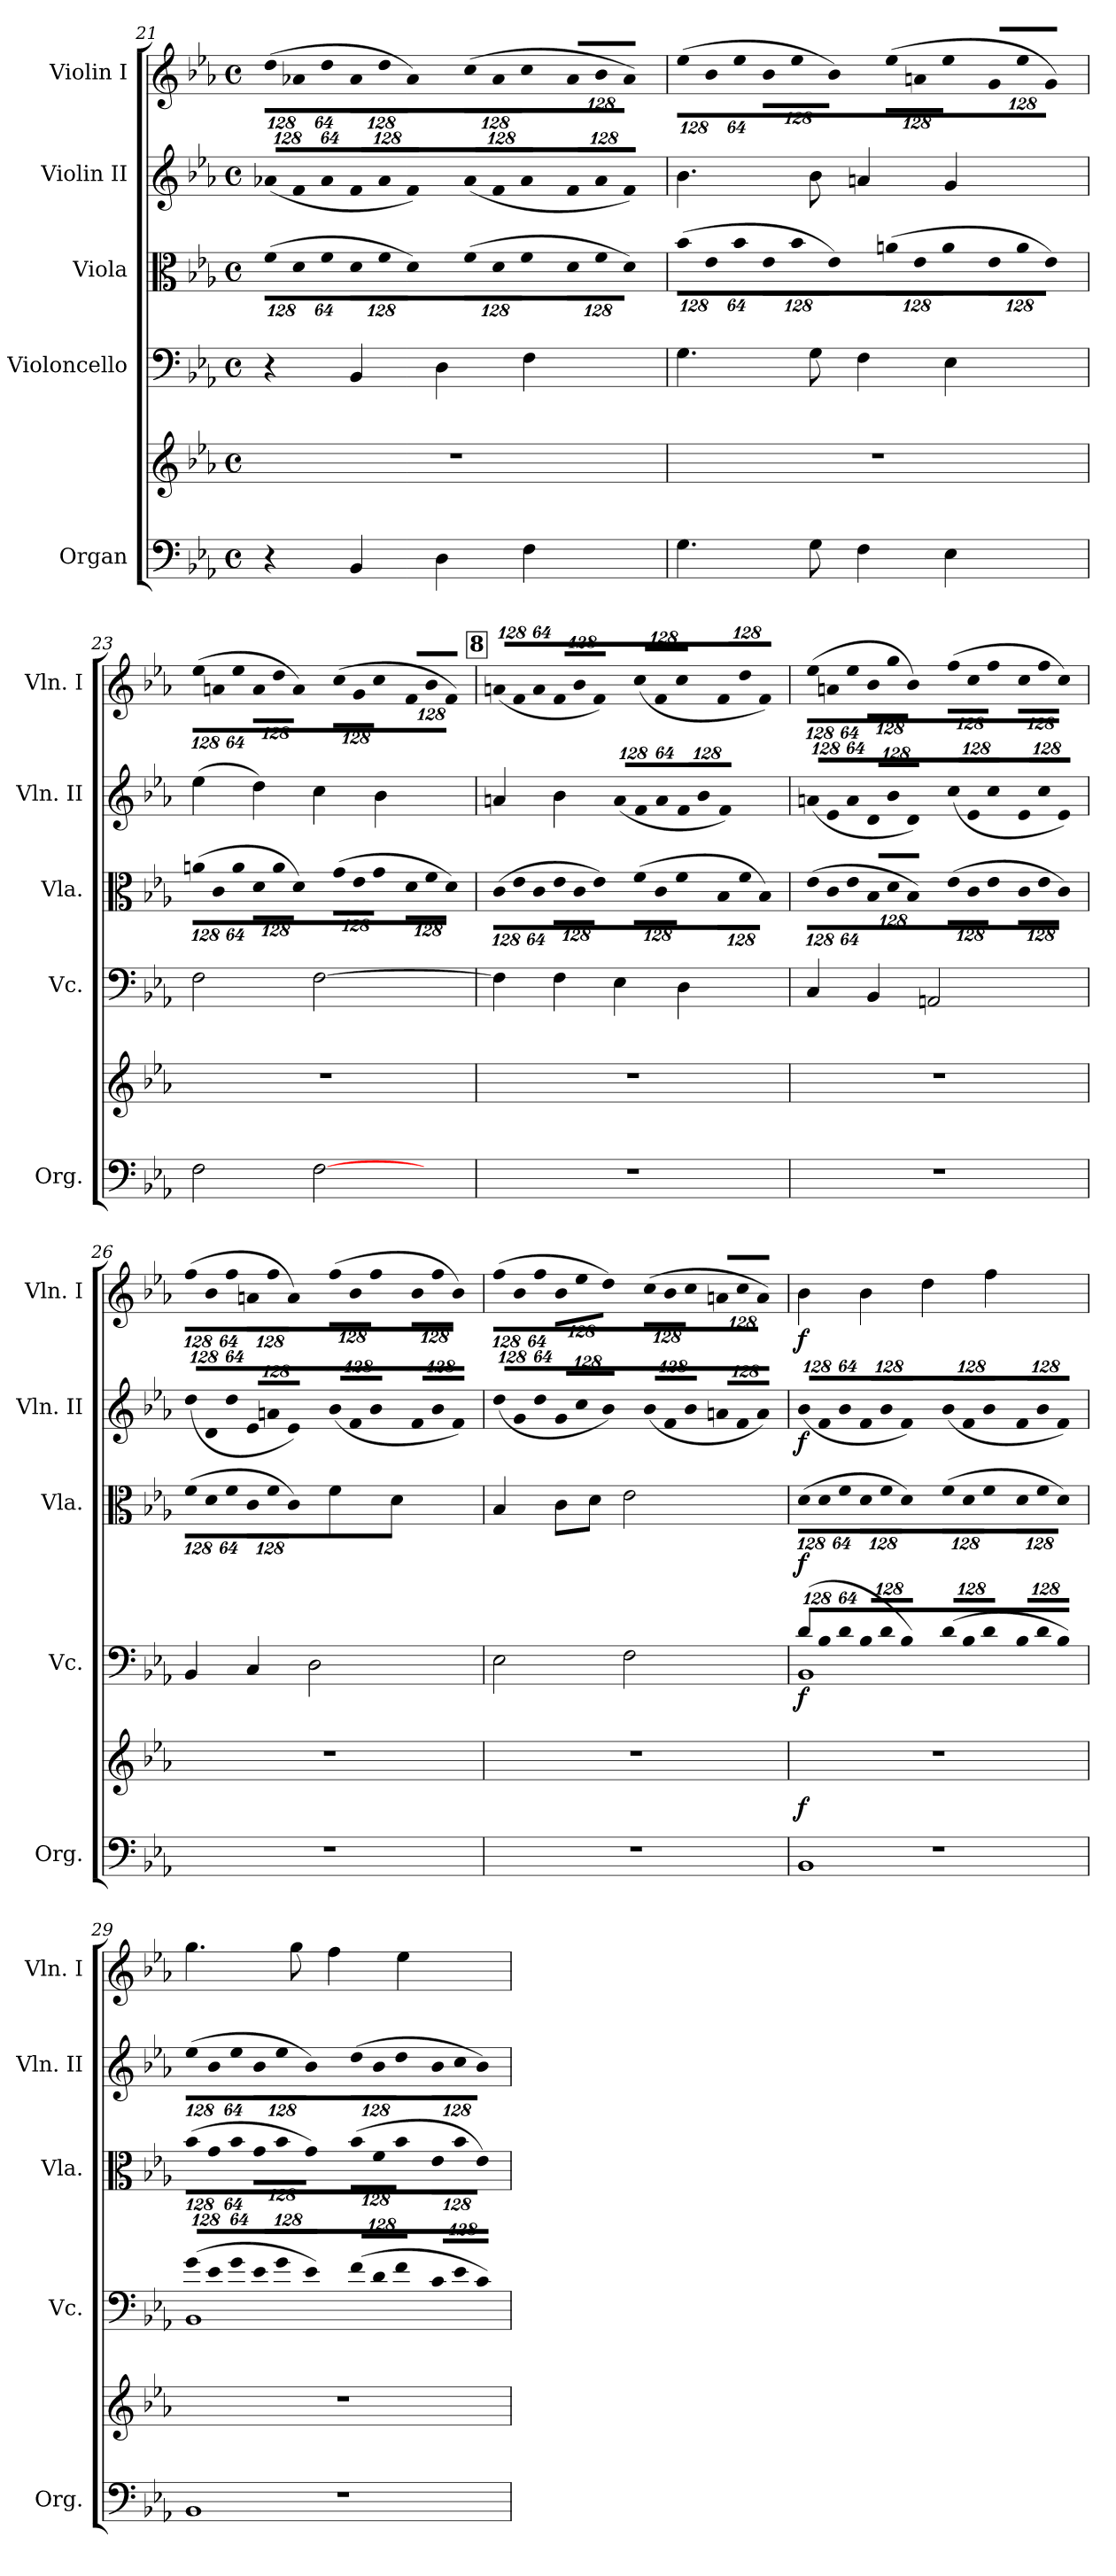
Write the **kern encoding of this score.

**kern	**kern	**dynam	**kern	**dynam	**kern	**dynam	**kern	**dynam	**kern	**dynam
*part5	*part5	*part5	*part4	*part4	*part3	*part3	*part2	*part2	*part1	*part1
*staff6	*staff5	*staff5/6	*staff4	*staff4	*staff3	*staff3	*staff2	*staff2	*staff1	*staff1
*I"Organ	*	*	*I"Violoncello	*	*I"Viola	*	*I"Violin II	*	*I"Violin I	*
*I'Org.	*	*	*I'Vc.	*	*I'Vla.	*	*I'Vln. II	*	*I'Vln. I	*
*clefF4	*clefG2	*	*clefF4	*	*clefC3	*	*clefG2	*	*clefG2	*
*k[b-e-a-]	*k[b-e-a-]	*	*k[b-e-a-]	*	*k[b-e-a-]	*	*k[b-e-a-]	*	*k[b-e-a-]	*
*E-:	*E-:	*	*E-:	*	*E-:	*	*E-:	*	*E-:	*
*M4/4	*M4/4	*	*M4/4	*	*M4/4	*	*M4/4	*	*M4/4	*
*met(c)	*met(c)	*	*met(c)	*	*met(c)	*	*met(c)	*	*met(c)	*
*	*	*	*	*	*Xbrackettup	*	*	*	*	*
=21	=21	=21	=21	=21	=21	=21	=21	=21	=21	=21
!	!	!	!	!	!LO:N:vis=8	!	!	!	!	!
*	*	*	*	*	*	*	*Xbrackettup	*	*	*
!	!	!	!	!	!	!	!LO:N:vis=8	!	!	!
*	*	*	*	*	*	*	*	*	*Xbrackettup	*
!	!	!	!	!	!	!	!	!	!LO:N:vis=8	!
4r	1r	.	4r	.	(1024%85fi\L	.	(1024%85a-Xi/L	.	(1024%85ddi\L	.
!	!	!	!	!	!LO:N:vis=8	!	!LO:N:vis=8	!	!LO:N:vis=8	!
.	.	.	.	.	1024%85di\	.	1024%85fi/	.	1024%85a-Xi\	.
!	!	!	!	!	!LO:N:vis=8	!	!LO:N:vis=8	!	!LO:N:vis=8	!
.	.	.	.	.	512%43fi\J	.	512%43a-i/J	.	512%43ddi\J	.
!	!	!	!	!	!LO:N:vis=8	!	!LO:N:vis=8	!	!LO:N:vis=8	!
4BB-i/	.	.	4BB-i/	.	1024%85di\L	.	1024%85fi/L	.	1024%85a-i\L	.
!	!	!	!	!	!LO:N:vis=8	!	!LO:N:vis=8	!	!LO:N:vis=8	!
.	.	.	.	.	1024%85fi\	.	1024%85a-i/	.	1024%85ddi\	.
!	!	!	!	!	!LO:N:vis=8	!	!LO:N:vis=8	!	!LO:N:vis=8	!
.	.	.	.	.	512%43di\J)	.	512%43fi/J)	.	512%43a-i\J)	.
!	!	!	!	!	!LO:N:vis=8	!	!LO:N:vis=8	!	!LO:N:vis=8	!
4Di\	.	.	4Di\	.	(1024%85fi\L	.	(1024%85a-i/L	.	(1024%85cci\L	.
!	!	!	!	!	!LO:N:vis=8	!	!LO:N:vis=8	!	!LO:N:vis=8	!
.	.	.	.	.	1024%85di\	.	1024%85fi/	.	1024%85a-i\	.
!	!	!	!	!	!LO:N:vis=8	!	!LO:N:vis=8	!	!LO:N:vis=8	!
.	.	.	.	.	512%43fi\J	.	512%43a-i/J	.	512%43cci\J	.
!	!	!	!	!	!LO:N:vis=8	!	!LO:N:vis=8	!	!LO:N:vis=8	!
4Fi\	.	.	4Fi\	.	1024%85di\L	.	1024%85fi/L	.	1024%85a-i/L	.
!	!	!	!	!	!LO:N:vis=8	!	!LO:N:vis=8	!	!LO:N:vis=8	!
.	.	.	.	.	1024%85fi\	.	1024%85a-i/	.	1024%85b-i/	.
!	!	!	!	!	!LO:N:vis=8	!	!LO:N:vis=8	!	!LO:N:vis=8	!
.	.	.	.	.	512%43di\J)	.	512%43fi/J)	.	512%43a-i/J)	.
!!LO:LB:g=z
=22	=22	=22	=22	=22	=22	=22	=22	=22	=22	=22
!	!	!	!	!	!LO:N:vis=8	!	!	!	!LO:N:vis=8	!
4.Gi\	1r	.	4.Gi\	.	(1024%85b-i\L	.	4.b-i\	.	(1024%85ee-i\L	.
!	!	!	!	!	!LO:N:vis=8	!	!	!	!LO:N:vis=8	!
.	.	.	.	.	1024%85e-i\	.	.	.	1024%85b-i\	.
!	!	!	!	!	!LO:N:vis=8	!	!	!	!LO:N:vis=8	!
.	.	.	.	.	512%43b-i\J	.	.	.	512%43ee-i\J	.
!	!	!	!	!	!LO:N:vis=8	!	!	!	!LO:N:vis=8	!
.	.	.	.	.	1024%85e-i\L	.	.	.	1024%85b-i\L	.
!	!	!	!	!	!LO:N:vis=8	!	!	!	!LO:N:vis=8	!
.	.	.	.	.	1024%85b-i\	.	.	.	1024%85ee-i\	.
8Gi\	.	.	8Gi\	.	.	.	8b-i\	.	.	.
!	!	!	!	!	!LO:N:vis=8	!	!	!	!LO:N:vis=8	!
.	.	.	.	.	512%43e-i\J)	.	.	.	512%43b-i\J)	.
!	!	!	!	!	!LO:N:vis=8	!	!	!	!LO:N:vis=8	!
4Fi\	.	.	4Fi\	.	(1024%85ani\L	.	4ani/	.	(1024%85ee-i\L	.
!	!	!	!	!	!LO:N:vis=8	!	!	!	!LO:N:vis=8	!
.	.	.	.	.	1024%85e-i\	.	.	.	1024%85ani\	.
!	!	!	!	!	!LO:N:vis=8	!	!	!	!LO:N:vis=8	!
.	.	.	.	.	512%43ai\J	.	.	.	512%43ee-i\J	.
!	!	!	!	!	!LO:N:vis=8	!	!	!	!LO:N:vis=8	!
4E-i\	.	.	4E-i\	.	1024%85e-i\L	.	4gi/	.	1024%85gi/L	.
!	!	!	!	!	!LO:N:vis=8	!	!	!	!LO:N:vis=8	!
.	.	.	.	.	1024%85ai\	.	.	.	1024%85ee-i/	.
!	!	!	!	!	!LO:N:vis=8	!	!	!	!LO:N:vis=8	!
.	.	.	.	.	512%43e-i\J)	.	.	.	512%43gi/J)	.
=23	=23	=23	=23	=23	=23	=23	=23	=23	=23	=23
!	!	!	!	!	!LO:N:vis=8	!	!	!	!LO:N:vis=8	!
2Fi\	1r	.	2Fi\	.	(1024%85ani\L	.	(4ee-i\	.	(1024%85ee-i\L	.
!	!	!	!	!	!LO:N:vis=8	!	!	!	!LO:N:vis=8	!
.	.	.	.	.	1024%85ci\	.	.	.	1024%85ani\	.
!	!	!	!	!	!LO:N:vis=8	!	!	!	!LO:N:vis=8	!
.	.	.	.	.	512%43ai\J	.	.	.	512%43ee-i\J	.
!	!	!	!	!	!LO:N:vis=8	!	!	!	!LO:N:vis=8	!
.	.	.	.	.	1024%85di\L	.	4ddi\)	.	1024%85ai\L	.
!	!	!	!	!	!LO:N:vis=8	!	!	!	!LO:N:vis=8	!
.	.	.	.	.	1024%85ai\	.	.	.	1024%85ddi\	.
!	!	!	!	!	!LO:N:vis=8	!	!	!	!LO:N:vis=8	!
.	.	.	.	.	512%43di\J)	.	.	.	512%43ai\J)	.
!	!	!	!	!	!LO:N:vis=8	!	!	!	!LO:N:vis=8	!
[2Fi\	.	.	[2Fi\	.	(1024%85gi\L	.	4cci\	.	(1024%85cci\L	.
!	!	!	!	!	!LO:N:vis=8	!	!	!	!LO:N:vis=8	!
.	.	.	.	.	1024%85e-i\	.	.	.	1024%85gi\	.
!	!	!	!	!	!LO:N:vis=8	!	!	!	!LO:N:vis=8	!
.	.	.	.	.	512%43gi\J	.	.	.	512%43cci\J	.
!	!	!	!	!	!LO:N:vis=8	!	!	!	!LO:N:vis=8	!
.	.	.	.	.	1024%85di\L	.	4b-i\	.	1024%85fi/L	.
!	!	!	!	!	!LO:N:vis=8	!	!	!	!LO:N:vis=8	!
.	.	.	.	.	1024%85fi\	.	.	.	1024%85b-i/	.
!	!	!	!	!	!LO:N:vis=8	!	!	!	!LO:N:vis=8	!
.	.	.	.	.	512%43di\J)	.	.	.	512%43fi/J)	.
!!LO:REH:place=s1:B:color=#000000:enc=box:fs=19.9975:t=8
=24	=24	=24	=24	=24	=24	=24	=24	=24	=24	=24
!	!	!	!	!	!LO:N:vis=8	!	!	!	!LO:N:vis=8	!
1r	1r	.	4Fi\]	.	(1024%85ci\L	.	4ani/	.	(1024%85ani/L	.
!	!	!	!	!	!LO:N:vis=8	!	!	!	!LO:N:vis=8	!
.	.	.	.	.	1024%85e-i\	.	.	.	1024%85fi/	.
!	!	!	!	!	!LO:N:vis=8	!	!	!	!LO:N:vis=8	!
.	.	.	.	.	512%43ci\J	.	.	.	512%43ai/J	.
!	!	!	!	!	!LO:N:vis=8	!	!	!	!LO:N:vis=8	!
.	.	.	4Fi\	.	1024%85e-i\L	.	4b-i\	.	1024%85fi/L	.
!	!	!	!	!	!LO:N:vis=8	!	!	!	!LO:N:vis=8	!
.	.	.	.	.	1024%85ci\	.	.	.	1024%85b-i/	.
!	!	!	!	!	!LO:N:vis=8	!	!	!	!LO:N:vis=8	!
.	.	.	.	.	512%43e-i\J)	.	.	.	512%43fi/J)	.
!	!	!	!	!	!LO:N:vis=8	!	!LO:N:vis=8	!	!LO:N:vis=8	!
.	.	.	4E-i\	.	(1024%85fi\L	.	(1024%85ai/L	.	(1024%85cci/L	.
!	!	!	!	!	!LO:N:vis=8	!	!LO:N:vis=8	!	!LO:N:vis=8	!
.	.	.	.	.	1024%85ci\	.	1024%85fi/	.	1024%85fi/	.
!	!	!	!	!	!LO:N:vis=8	!	!LO:N:vis=8	!	!LO:N:vis=8	!
.	.	.	.	.	512%43fi\J	.	512%43ai/J	.	512%43cci/J	.
!	!	!	!	!	!LO:N:vis=8	!	!LO:N:vis=8	!	!LO:N:vis=8	!
.	.	.	4Di\	.	1024%85B-i\L	.	1024%85fi/L	.	1024%85fi/L	.
!	!	!	!	!	!LO:N:vis=8	!	!LO:N:vis=8	!	!LO:N:vis=8	!
.	.	.	.	.	1024%85fi\	.	1024%85b-i/	.	1024%85ddi/	.
!	!	!	!	!	!LO:N:vis=8	!	!LO:N:vis=8	!	!LO:N:vis=8	!
.	.	.	.	.	512%43B-i\J)	.	512%43fi/J)	.	512%43fi/J)	.
!!LO:PB:g=z
=25	=25	=25	=25	=25	=25	=25	=25	=25	=25	=25
!	!	!	!	!	!LO:N:vis=8	!	!LO:N:vis=8	!	!LO:N:vis=8	!
1r	1r	.	4Ci/	.	(1024%85e-i\L	.	(1024%85ani/L	.	(1024%85ee-i\L	.
!	!	!	!	!	!LO:N:vis=8	!	!LO:N:vis=8	!	!LO:N:vis=8	!
.	.	.	.	.	1024%85ci\	.	1024%85e-i/	.	1024%85ani\	.
!	!	!	!	!	!LO:N:vis=8	!	!LO:N:vis=8	!	!LO:N:vis=8	!
.	.	.	.	.	512%43e-i\J	.	512%43ai/J	.	512%43ee-i\J	.
!	!	!	!	!	!LO:N:vis=8	!	!LO:N:vis=8	!	!LO:N:vis=8	!
.	.	.	4BB-i/	.	1024%85B-i/L	.	1024%85di/L	.	1024%85b-i\L	.
!	!	!	!	!	!LO:N:vis=8	!	!LO:N:vis=8	!	!LO:N:vis=8	!
.	.	.	.	.	1024%85di/	.	1024%85b-i/	.	1024%85ggi\	.
!	!	!	!	!	!LO:N:vis=8	!	!LO:N:vis=8	!	!LO:N:vis=8	!
.	.	.	.	.	512%43B-i/J)	.	512%43di/J)	.	512%43b-i\J)	.
!	!	!	!	!	!LO:N:vis=8	!	!LO:N:vis=8	!	!LO:N:vis=8	!
.	.	.	2AAni/	.	(1024%85e-i\L	.	(1024%85cci/L	.	(1024%85ffi\L	.
!	!	!	!	!	!LO:N:vis=8	!	!LO:N:vis=8	!	!LO:N:vis=8	!
.	.	.	.	.	1024%85ci\	.	1024%85e-i/	.	1024%85cci\	.
!	!	!	!	!	!LO:N:vis=8	!	!LO:N:vis=8	!	!LO:N:vis=8	!
.	.	.	.	.	512%43e-i\J	.	512%43cci/J	.	512%43ffi\J	.
!	!	!	!	!	!LO:N:vis=8	!	!LO:N:vis=8	!	!LO:N:vis=8	!
.	.	.	.	.	1024%85ci\L	.	1024%85e-i/L	.	1024%85cci\L	.
!	!	!	!	!	!LO:N:vis=8	!	!LO:N:vis=8	!	!LO:N:vis=8	!
.	.	.	.	.	1024%85e-i\	.	1024%85cci/	.	1024%85ffi\	.
!	!	!	!	!	!LO:N:vis=8	!	!LO:N:vis=8	!	!LO:N:vis=8	!
.	.	.	.	.	512%43ci\J)	.	512%43e-i/J)	.	512%43cci\J)	.
=26	=26	=26	=26	=26	=26	=26	=26	=26	=26	=26
!	!	!	!	!	!LO:N:vis=8	!	!LO:N:vis=8	!	!LO:N:vis=8	!
1r	1r	.	4BB-i/	.	(1024%85fi\L	.	(1024%85ddi/L	.	(1024%85ffi\L	.
!	!	!	!	!	!LO:N:vis=8	!	!LO:N:vis=8	!	!LO:N:vis=8	!
.	.	.	.	.	1024%85di\	.	1024%85di/	.	1024%85b-i\	.
!	!	!	!	!	!LO:N:vis=8	!	!LO:N:vis=8	!	!LO:N:vis=8	!
.	.	.	.	.	512%43fi\J	.	512%43ddi/J	.	512%43ffi\J	.
!	!	!	!	!	!LO:N:vis=8	!	!LO:N:vis=8	!	!LO:N:vis=8	!
.	.	.	4Ci/	.	1024%85ci\L	.	1024%85e-i/L	.	1024%85ani\L	.
!	!	!	!	!	!LO:N:vis=8	!	!LO:N:vis=8	!	!LO:N:vis=8	!
.	.	.	.	.	1024%85fi\	.	1024%85ani/	.	1024%85ffi\	.
!	!	!	!	!	!LO:N:vis=8	!	!LO:N:vis=8	!	!LO:N:vis=8	!
.	.	.	.	.	512%43ci\J)	.	512%43e-i/J)	.	512%43ai\J)	.
!	!	!	!	!	!	!	!LO:N:vis=8	!	!LO:N:vis=8	!
.	.	.	2Di\	.	4fi\	.	(1024%85b-i/L	.	(1024%85ffi\L	.
!	!	!	!	!	!	!	!LO:N:vis=8	!	!LO:N:vis=8	!
.	.	.	.	.	.	.	1024%85fi/	.	1024%85b-i\	.
!	!	!	!	!	!	!	!LO:N:vis=8	!	!LO:N:vis=8	!
.	.	.	.	.	.	.	512%43b-i/J	.	512%43ffi\J	.
!	!	!	!	!	!	!	!LO:N:vis=8	!	!LO:N:vis=8	!
.	.	.	.	.	4di\	.	1024%85fi/L	.	1024%85b-i\L	.
!	!	!	!	!	!	!	!LO:N:vis=8	!	!LO:N:vis=8	!
.	.	.	.	.	.	.	1024%85b-i/	.	1024%85ffi\	.
!	!	!	!	!	!	!	!LO:N:vis=8	!	!LO:N:vis=8	!
.	.	.	.	.	.	.	512%43fi/J)	.	512%43b-i\J)	.
=27	=27	=27	=27	=27	=27	=27	=27	=27	=27	=27
!	!	!	!	!	!	!	!LO:N:vis=8	!	!LO:N:vis=8	!
1r	1r	.	2E-i\	.	4B-i/	.	(1024%85ddi\L	.	(1024%85ffi\L	.
!	!	!	!	!	!	!	!LO:N:vis=8	!	!LO:N:vis=8	!
.	.	.	.	.	.	.	1024%85gi\	.	1024%85b-i\	.
!	!	!	!	!	!	!	!LO:N:vis=8	!	!LO:N:vis=8	!
.	.	.	.	.	.	.	512%43ddi\J	.	512%43ffi\J	.
!	!	!	!	!	!	!	!LO:N:vis=8	!	!LO:N:vis=8	!
.	.	.	.	.	8ci\L	.	1024%85gi/L	.	1024%85b-i\L	.
!	!	!	!	!	!	!	!LO:N:vis=8	!	!LO:N:vis=8	!
.	.	.	.	.	.	.	1024%85cci/	.	1024%85ee-i\	.
.	.	.	.	.	8di\J	.	.	.	.	.
!	!	!	!	!	!	!	!LO:N:vis=8	!	!LO:N:vis=8	!
.	.	.	.	.	.	.	512%43b-i/J)	.	512%43ddi\J)	.
!	!	!	!	!	!	!	!LO:N:vis=8	!	!LO:N:vis=8	!
.	.	.	2Fi\	.	2e-i\	.	(1024%85b-i/L	.	(1024%85cci\L	.
!	!	!	!	!	!	!	!LO:N:vis=8	!	!LO:N:vis=8	!
.	.	.	.	.	.	.	1024%85fi/	.	1024%85b-i\	.
!	!	!	!	!	!	!	!LO:N:vis=8	!	!LO:N:vis=8	!
.	.	.	.	.	.	.	512%43b-i/J	.	512%43cci\J	.
!	!	!	!	!	!	!	!LO:N:vis=8	!	!LO:N:vis=8	!
.	.	.	.	.	.	.	1024%85ani/L	.	1024%85ani/L	.
!	!	!	!	!	!	!	!LO:N:vis=8	!	!LO:N:vis=8	!
.	.	.	.	.	.	.	1024%85fi/	.	1024%85cci/	.
!	!	!	!	!	!	!	!LO:N:vis=8	!	!LO:N:vis=8	!
.	.	.	.	.	.	.	512%43ai/J)	.	512%43ai/J)	.
!!LO:LB:g=z
=28	=28	=28	=28	=28	=28	=28	=28	=28	=28	=28
*^	*	*	*	*	*	*	*	*	*	*
*	*	*	*	*Xbrackettup	*	*	*	*	*	*	*
!	!	!	!	!LO:N:vis=8	!	!LO:N:vis=8	!	!LO:N:vis=8	!	!	!
*	*	*	*	*^	*	*	*	*	*	*	*
1r	1BB-i	1r	f	(1024%85di/L	1BB-i	f	(1024%85di\L	f	(1024%85b-i/L	f	4b-i\	f
!	!	!	!	!LO:N:vis=8	!	!	!LO:N:vis=8	!	!LO:N:vis=8	!	!	!
.	.	.	.	1024%85B-i/	.	.	1024%85di\	.	1024%85fi/	.	.	.
!	!	!	!	!LO:N:vis=8	!	!	!LO:N:vis=8	!	!LO:N:vis=8	!	!	!
.	.	.	.	512%43di/J	.	.	512%43fi\J	.	512%43b-i/J	.	.	.
!	!	!	!	!LO:N:vis=8	!	!	!LO:N:vis=8	!	!LO:N:vis=8	!	!	!
.	.	.	.	1024%85B-i/L	.	.	1024%85di\L	.	1024%85fi/L	.	4b-i\	.
!	!	!	!	!LO:N:vis=8	!	!	!LO:N:vis=8	!	!LO:N:vis=8	!	!	!
.	.	.	.	1024%85di/	.	.	1024%85fi\	.	1024%85b-i/	.	.	.
!	!	!	!	!LO:N:vis=8	!	!	!LO:N:vis=8	!	!LO:N:vis=8	!	!	!
.	.	.	.	512%43B-i/J)	.	.	512%43di\J)	.	512%43fi/J)	.	.	.
!	!	!	!	!LO:N:vis=8	!	!	!LO:N:vis=8	!	!LO:N:vis=8	!	!	!
.	.	.	.	(1024%85di/L	.	.	(1024%85fi\L	.	(1024%85b-i/L	.	4ddi\	.
!	!	!	!	!LO:N:vis=8	!	!	!LO:N:vis=8	!	!LO:N:vis=8	!	!	!
.	.	.	.	1024%85B-i/	.	.	1024%85di\	.	1024%85fi/	.	.	.
!	!	!	!	!LO:N:vis=8	!	!	!LO:N:vis=8	!	!LO:N:vis=8	!	!	!
.	.	.	.	512%43di/J	.	.	512%43fi\J	.	512%43b-i/J	.	.	.
!	!	!	!	!LO:N:vis=8	!	!	!LO:N:vis=8	!	!LO:N:vis=8	!	!	!
.	.	.	.	1024%85B-i/L	.	.	1024%85di\L	.	1024%85fi/L	.	4ffi\	.
!	!	!	!	!LO:N:vis=8	!	!	!LO:N:vis=8	!	!LO:N:vis=8	!	!	!
.	.	.	.	1024%85di/	.	.	1024%85fi\	.	1024%85b-i/	.	.	.
!	!	!	!	!LO:N:vis=8	!	!	!LO:N:vis=8	!	!LO:N:vis=8	!	!	!
.	.	.	.	512%43B-i/J)	.	.	512%43di\J)	.	512%43fi/J)	.	.	.
=29	=29	=29	=29	=29	=29	=29	=29	=29	=29	=29	=29	=29
!	!	!	!	!LO:N:vis=8	!	!	!LO:N:vis=8	!	!LO:N:vis=8	!	!	!
1r	1BB-i	1r	.	(1024%85gi/L	1BB-i	.	(1024%85b-i\L	.	(1024%85ee-i\L	.	4.ggi\	.
!	!	!	!	!LO:N:vis=8	!	!	!LO:N:vis=8	!	!LO:N:vis=8	!	!	!
.	.	.	.	1024%85e-i/	.	.	1024%85gi\	.	1024%85b-i\	.	.	.
!	!	!	!	!LO:N:vis=8	!	!	!LO:N:vis=8	!	!LO:N:vis=8	!	!	!
.	.	.	.	512%43gi/J	.	.	512%43b-i\J	.	512%43ee-i\J	.	.	.
!	!	!	!	!LO:N:vis=8	!	!	!LO:N:vis=8	!	!LO:N:vis=8	!	!	!
.	.	.	.	1024%85e-i/L	.	.	1024%85gi\L	.	1024%85b-i\L	.	.	.
!	!	!	!	!LO:N:vis=8	!	!	!LO:N:vis=8	!	!LO:N:vis=8	!	!	!
.	.	.	.	1024%85gi/	.	.	1024%85b-i\	.	1024%85ee-i\	.	.	.
.	.	.	.	.	.	.	.	.	.	.	8ggi\	.
!	!	!	!	!LO:N:vis=8	!	!	!LO:N:vis=8	!	!LO:N:vis=8	!	!	!
.	.	.	.	512%43e-i/J)	.	.	512%43gi\J)	.	512%43b-i\J)	.	.	.
!	!	!	!	!LO:N:vis=8	!	!	!LO:N:vis=8	!	!LO:N:vis=8	!	!	!
.	.	.	.	(1024%85fi/L	.	.	(1024%85b-i\L	.	(1024%85ddi\L	.	4ffi\	.
!	!	!	!	!LO:N:vis=8	!	!	!LO:N:vis=8	!	!LO:N:vis=8	!	!	!
.	.	.	.	1024%85di/	.	.	1024%85fi\	.	1024%85b-i\	.	.	.
!	!	!	!	!LO:N:vis=8	!	!	!LO:N:vis=8	!	!LO:N:vis=8	!	!	!
.	.	.	.	512%43fi/J	.	.	512%43b-i\J	.	512%43ddi\J	.	.	.
!	!	!	!	!LO:N:vis=8	!	!	!LO:N:vis=8	!	!LO:N:vis=8	!	!	!
.	.	.	.	1024%85ci/L	.	.	1024%85e-i\L	.	1024%85b-i\L	.	4ee-i\	.
!	!	!	!	!LO:N:vis=8	!	!	!LO:N:vis=8	!	!LO:N:vis=8	!	!	!
.	.	.	.	1024%85e-i/	.	.	1024%85b-i\	.	1024%85cci\	.	.	.
!	!	!	!	!LO:N:vis=8	!	!	!LO:N:vis=8	!	!LO:N:vis=8	!	!	!
.	.	.	.	512%43ci/J)	.	.	512%43e-i\J)	.	512%43b-i\J)	.	.	.
*v	*v	*	*	*v	*v	*	*	*	*	*	*	*
=	=	=	=	=	=	=	=	=	=	=
*-	*-	*-	*-	*-	*-	*-	*-	*-	*-	*-
